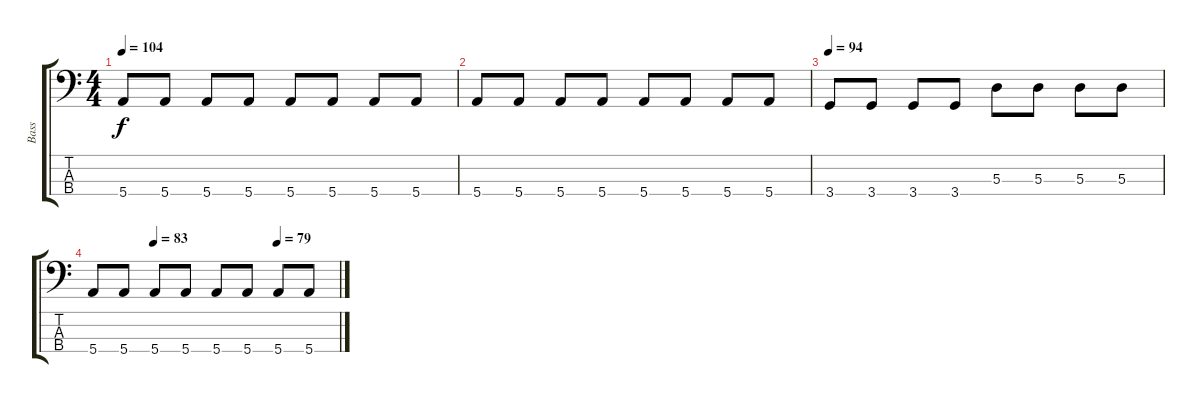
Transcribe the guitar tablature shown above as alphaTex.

\track ("Bass" "Bass") {instrument electricbasspick}
\staff {score tabs}
\tuning (G2 D2 A1 E1) {hide}
\ts (4 4)
\tempo 104
\clef f4
\ks c
5.4.8{dy f} 5.4.8 5.4.8 5.4.8 5.4.8 5.4.8 5.4.8 5.4.8 |
5.4.8 5.4.8 5.4.8 5.4.8 5.4.8 5.4.8 5.4.8 5.4.8 |
\tempo 94
3.4.8 3.4.8 3.4.8 3.4.8 5.3.8 5.3.8 5.3.8 5.3.8 |
\tempo (83 0.25)
\tempo (79 0.75)
5.4.8 5.4.8 5.4.8 5.4.8 5.4.8 5.4.8 5.4.8 5.4.8
